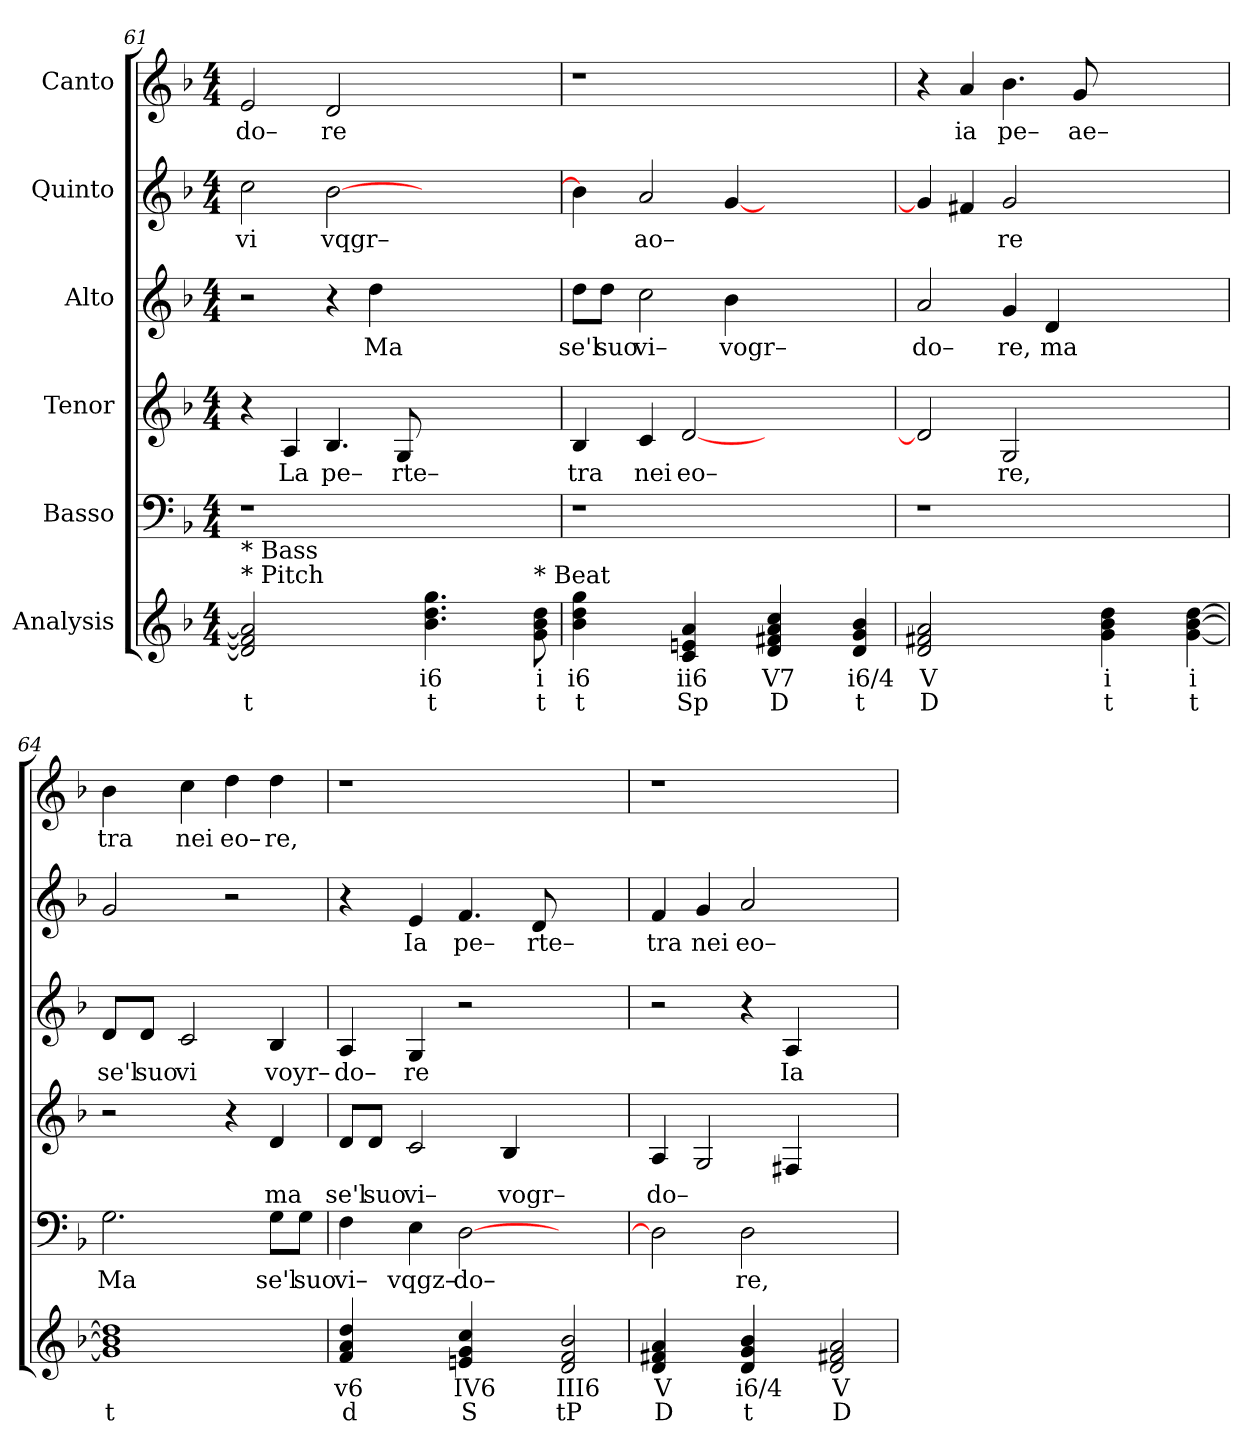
**kern	**text	**text	**kern	**text	**kern	**text	**kern	**text	**kern	**text	**kern	**text
*part6	*part6	*part6	*part5	*part5	*part4	*part4	*part3	*part3	*part2	*part2	*part1	*part1
*staff6	*staff6	*staff6	*staff5	*staff5	*staff4	*staff4	*staff3	*staff3	*staff2	*staff2	*staff1	*staff1
*I"Analysis	*	*	*I"Basso	*	*I"Tenor	*	*I"Alto	*	*I"Quinto	*	*I"Canto	*
*	*	*	*clefF4	*	*clefG2	*	*clefG2	*	*clefG2	*	*clefG2	*
*k[b-]	*	*	*k[b-]	*	*k[b-]	*	*k[b-]	*	*k[b-]	*	*k[b-]	*
*	*	*	*F:	*	*F:	*	*F:	*	*F:	*	*F:	*
*M4/4	*	*	*M4/4	*	*M4/4	*	*M4/4	*	*M4/4	*	*M4/4	*
=61	=61	=61	=61	=61	=61	=61	=61	=61	=61	=61	=61	=61
!	!	!	!	!	!	!	!	!	!	!LO:LY:b	!	!
!LO:TX:a:t=* Pitch	!	!	!	!	!	!	!	!	!	!	!	!
!LO:TX:a:t=* Bass	!	!	!	!	!	!	!	!	!	!	!	!
!	!	!	!	!	!	!	!	!	!	!	!	!LO:LY:b
2d] 2f] 2a]	.	t	1r	.	4r	.	2r	.	2cc\	vi	2e/	do–
!	!	!	!	!	!	!LO:LY:b	!	!	!	!	!	!
.	.	.	.	.	4A/	La	.	.	.	.	.	.
!	!	!	!	!	!	!LO:LY:b	!	!	!	!	!	!
!	!	!	!	!	!	!	!	!	!	!LO:LY:b	!	!
!	!	!	!	!	!	!	!	!	!	!	!	!LO:LY:b
2ryy	.	.	.	.	4.B-/	pe–	4r	.	[2b-\	vqgr–	2d/	re
!	!	!	!	!	!	!	!	!LO:LY:b	!	!	!	!
.	.	.	.	.	.	.	4dd\	Ma	.	.	.	.
!	!	!	!	!	!	!LO:LY:b	!	!	!	!	!	!
.	.	.	.	.	8G/	rte–	.	.	.	.	.	.
4.b- 4.dd 4.gg	i6	t	2..ryy	.	2..ryy	.	2..ryy	.	2..ryy	.	2..ryy	.
4.ryy	.	.	.	.	.	.	.	.	.	.	.	.
!LO:TX:a:t=* Beat	!	!	!	!	!	!	!	!	!	!	!	!
8g 8b- 8dd	i	t	.	.	.	.	.	.	.	.	.	.
=62	=62	=62	=62	=62	=62	=62	=62	=62	=62	=62	=62	=62
!	!	!	!	!	!	!LO:LY:b	!	!	!	!	!	!
!	!	!	!	!	!	!	!	!LO:LY:b	!	!	!	!
4b- 4dd 4gg	i6	t	1r	.	4B-/	tra	8dd\L	se'l	4b-\]	.	1r	.
!	!	!	!	!	!	!	!	!LO:LY:b	!	!	!	!
.	.	.	.	.	.	.	8dd\J	suo	.	.	.	.
!	!	!	!	!	!	!LO:LY:b	!	!	!	!	!	!
!	!	!	!	!	!	!	!	!LO:LY:b	!	!	!	!
!	!	!	!	!	!	!	!	!	!	!LO:LY:b	!	!
4ryy	.	.	.	.	4c/	nei	2cc\	vi–	2a/	ao–	.	.
!	!	!	!	!	!	!LO:LY:b	!	!	!	!	!	!
4c 4en 4a	ii6	Sp	.	.	[2d/	eo–	.	.	.	.	.	.
!	!	!	!	!	!	!	!	!LO:LY:b	!	!	!	!
4ryy	.	.	.	.	.	.	4b-\	vogr–	[4g/	.	.	.
4d 4f#X 4a 4cc	V7	D	2.ryy	.	2.ryy	.	2.ryy	.	2.ryy	.	2.ryy	.
4ryy	.	.	.	.	.	.	.	.	.	.	.	.
4d 4g 4b-	i6/4	t	.	.	.	.	.	.	.	.	.	.
=63	=63	=63	=63	=63	=63	=63	=63	=63	=63	=63	=63	=63
!	!	!	!	!	!	!	!	!LO:LY:b	!	!	!	!
2d 2f#X 2a	V	D	1r	.	2d/]	.	2a/	do–	4g/]	.	4r	.
!	!	!	!	!	!	!	!	!	!	!	!	!LO:LY:b
.	.	.	.	.	.	.	.	.	4f#X/	.	4a/	ia
!	!	!	!	!	!	!LO:LY:b	!	!	!	!	!	!
!	!	!	!	!	!	!	!	!LO:LY:b	!	!	!	!
!	!	!	!	!	!	!	!	!	!	!LO:LY:b	!	!
!	!	!	!	!	!	!	!	!	!	!	!	!LO:LY:b
2ryy	.	.	.	.	2G/	re,	4g/	re,	2g/	re	4.b-\	pe–
!	!	!	!	!	!	!	!	!LO:LY:b	!	!	!	!
.	.	.	.	.	.	.	4d/	ma	.	.	.	.
!	!	!	!	!	!	!	!	!	!	!	!	!LO:LY:b
.	.	.	.	.	.	.	.	.	.	.	8g/	ae–
4g 4b- 4dd	i	t	2.ryy	.	2.ryy	.	2.ryy	.	2.ryy	.	2.ryy	.
4ryy	.	.	.	.	.	.	.	.	.	.	.	.
[4g [4b- [4dd	i	t	.	.	.	.	.	.	.	.	.	.
=64	=64	=64	=64	=64	=64	=64	=64	=64	=64	=64	=64	=64
!	!	!	!	!LO:LY:b	!	!	!	!	!	!	!	!
!	!	!	!	!	!	!	!	!LO:LY:b	!	!	!	!
!	!	!	!	!	!	!	!	!	!	!	!	!LO:LY:b
1g] 1b-] 1dd]	.	t	2.G\	Ma	2r	.	8d/L	se'l	2g/	.	4b-\	tra
!	!	!	!	!	!	!	!	!LO:LY:b	!	!	!	!
.	.	.	.	.	.	.	8d/J	suo	.	.	.	.
!	!	!	!	!	!	!	!	!LO:LY:b	!	!	!	!
!	!	!	!	!	!	!	!	!	!	!	!	!LO:LY:b
.	.	.	.	.	.	.	2c/	vi	.	.	4cc\	nei
!	!	!	!	!	!	!	!	!	!	!	!	!LO:LY:b
.	.	.	.	.	4r	.	.	.	2r	.	4dd\	eo–
!	!	!	!	!LO:LY:b	!	!	!	!	!	!	!	!
!	!	!	!	!	!	!LO:LY:b	!	!	!	!	!	!
!	!	!	!	!	!	!	!	!LO:LY:b	!	!	!	!
!	!	!	!	!	!	!	!	!	!	!	!	!LO:LY:b
.	.	.	8G\L	se'l	4d/	ma	4B-/	voyr–	.	.	4dd\	re,
!	!	!	!	!LO:LY:b	!	!	!	!	!	!	!	!
.	.	.	8G\J	suo	.	.	.	.	.	.	.	.
=65	=65	=65	=65	=65	=65	=65	=65	=65	=65	=65	=65	=65
!	!	!	!	!LO:LY:b	!	!	!	!	!	!	!	!
!	!	!	!	!	!	!LO:LY:b	!	!	!	!	!	!
!	!	!	!	!	!	!	!	!LO:LY:b	!	!	!	!
4f 4a 4dd	v6	d	4F\	vi–	8d/L	se'l	4A/	do–	4r	.	1r	.
!	!	!	!	!	!	!LO:LY:b	!	!	!	!	!	!
.	.	.	.	.	8d/J	suo	.	.	.	.	.	.
!	!	!	!	!LO:LY:b	!	!	!	!	!	!	!	!
!	!	!	!	!	!	!LO:LY:b	!	!	!	!	!	!
!	!	!	!	!	!	!	!	!LO:LY:b	!	!	!	!
!	!	!	!	!	!	!	!	!	!	!LO:LY:b	!	!
4ryy	.	.	4E\	vqgz–	2c/	vi–	4G/	re	4e/	Ia	.	.
!	!	!	!	!LO:LY:b	!	!	!	!	!	!	!	!
!	!	!	!	!	!	!	!	!	!	!LO:LY:b	!	!
4en 4g 4cc	IV6	S	[2D\	do–	.	.	2r	.	4.f/	pe–	.	.
!	!	!	!	!	!	!LO:LY:b	!	!	!	!	!	!
4ryy	.	.	.	.	4B-/	vogr–	.	.	.	.	.	.
!	!	!	!	!	!	!	!	!	!	!LO:LY:b	!	!
.	.	.	.	.	.	.	.	.	8d/	rte–	.	.
2d 2f 2b-	III6	tP	2ryy	.	2ryy	.	2ryy	.	2ryy	.	2ryy	.
=66	=66	=66	=66	=66	=66	=66	=66	=66	=66	=66	=66	=66
!	!	!	!	!	!	!LO:LY:b	!	!	!	!	!	!
!	!	!	!	!	!	!	!	!	!	!LO:LY:b	!	!
4d 4f#X 4a	V	D	2D\]	.	4A/	do–	2r	.	4f/	tra	1r	.
!	!	!	!	!	!	!	!	!	!	!LO:LY:b	!	!
4ryy	.	.	.	.	2G/	.	.	.	4g/	nei	.	.
!	!	!	!	!LO:LY:b	!	!	!	!	!	!	!	!
!	!	!	!	!	!	!	!	!	!	!LO:LY:b	!	!
4d 4g 4b-	i6/4	t	2D\	re,	.	.	4r	.	2a/	eo–	.	.
!	!	!	!	!	!	!	!	!LO:LY:b	!	!	!	!
4ryy	.	.	.	.	4F#X/	.	4A/	Ia	.	.	.	.
2d 2f#X 2a	V	D	2ryy	.	2ryy	.	2ryy	.	2ryy	.	2ryy	.
=	=	=	=	=	=	=	=	=	=	=	=	=
*-	*-	*-	*-	*-	*-	*-	*-	*-	*-	*-	*-	*-
